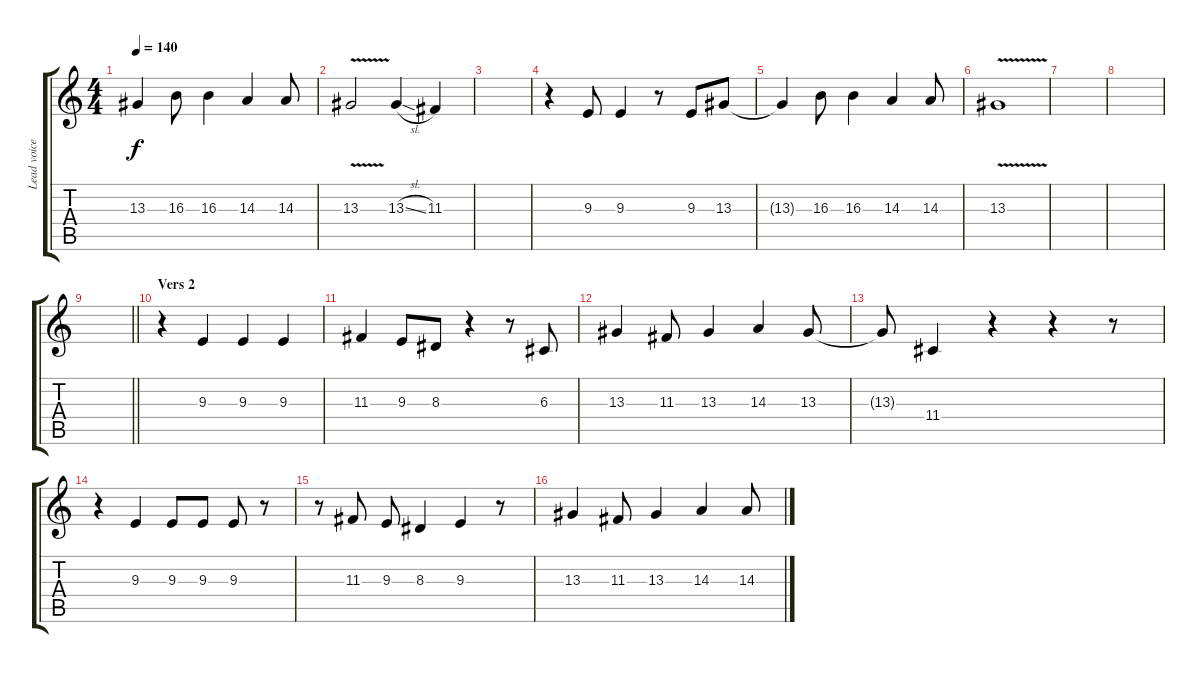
\track ("Lead voice" "Lead voice") {instrument flute}
\staff {score tabs}
\tuning (E4 B3 G3 D3 A2 E2) {hide}
\ts (4 4)
\tempo 140
\clef g2
\ks c
13.3{t}.4{dy f} 16.3.8 16.3.4 14.3.4 14.3.8 |
13.3{v}.2 13.3{sl}.4 11.3.4 |
|
r.4 9.3.8 9.3.4 r.8 9.3.8 13.3.8 |
13.3{t}.4 16.3.8 16.3.4 14.3.4 14.3.8 |
13.3{v}.1 |
|
|
\barLineRight lightlight
|
\section ("" "Vers 2")
r.4 9.3.4 9.3.4 9.3.4 |
11.3.4 9.3.8 8.3.8 r.4 r.8 6.3.8 |
13.3.4 11.3.8 13.3.4 14.3.4 13.3.8 |
13.3{t}.8 11.4.4 r.4 r.4 r.8 |
r.4 9.3.4 9.3.8 9.3.8 9.3.8 r.8 |
r.8 11.3.8 9.3.8 8.3.4 9.3.4 r.8 |
13.3.4 11.3.8 13.3.4 14.3.4 14.3{sl}.8
